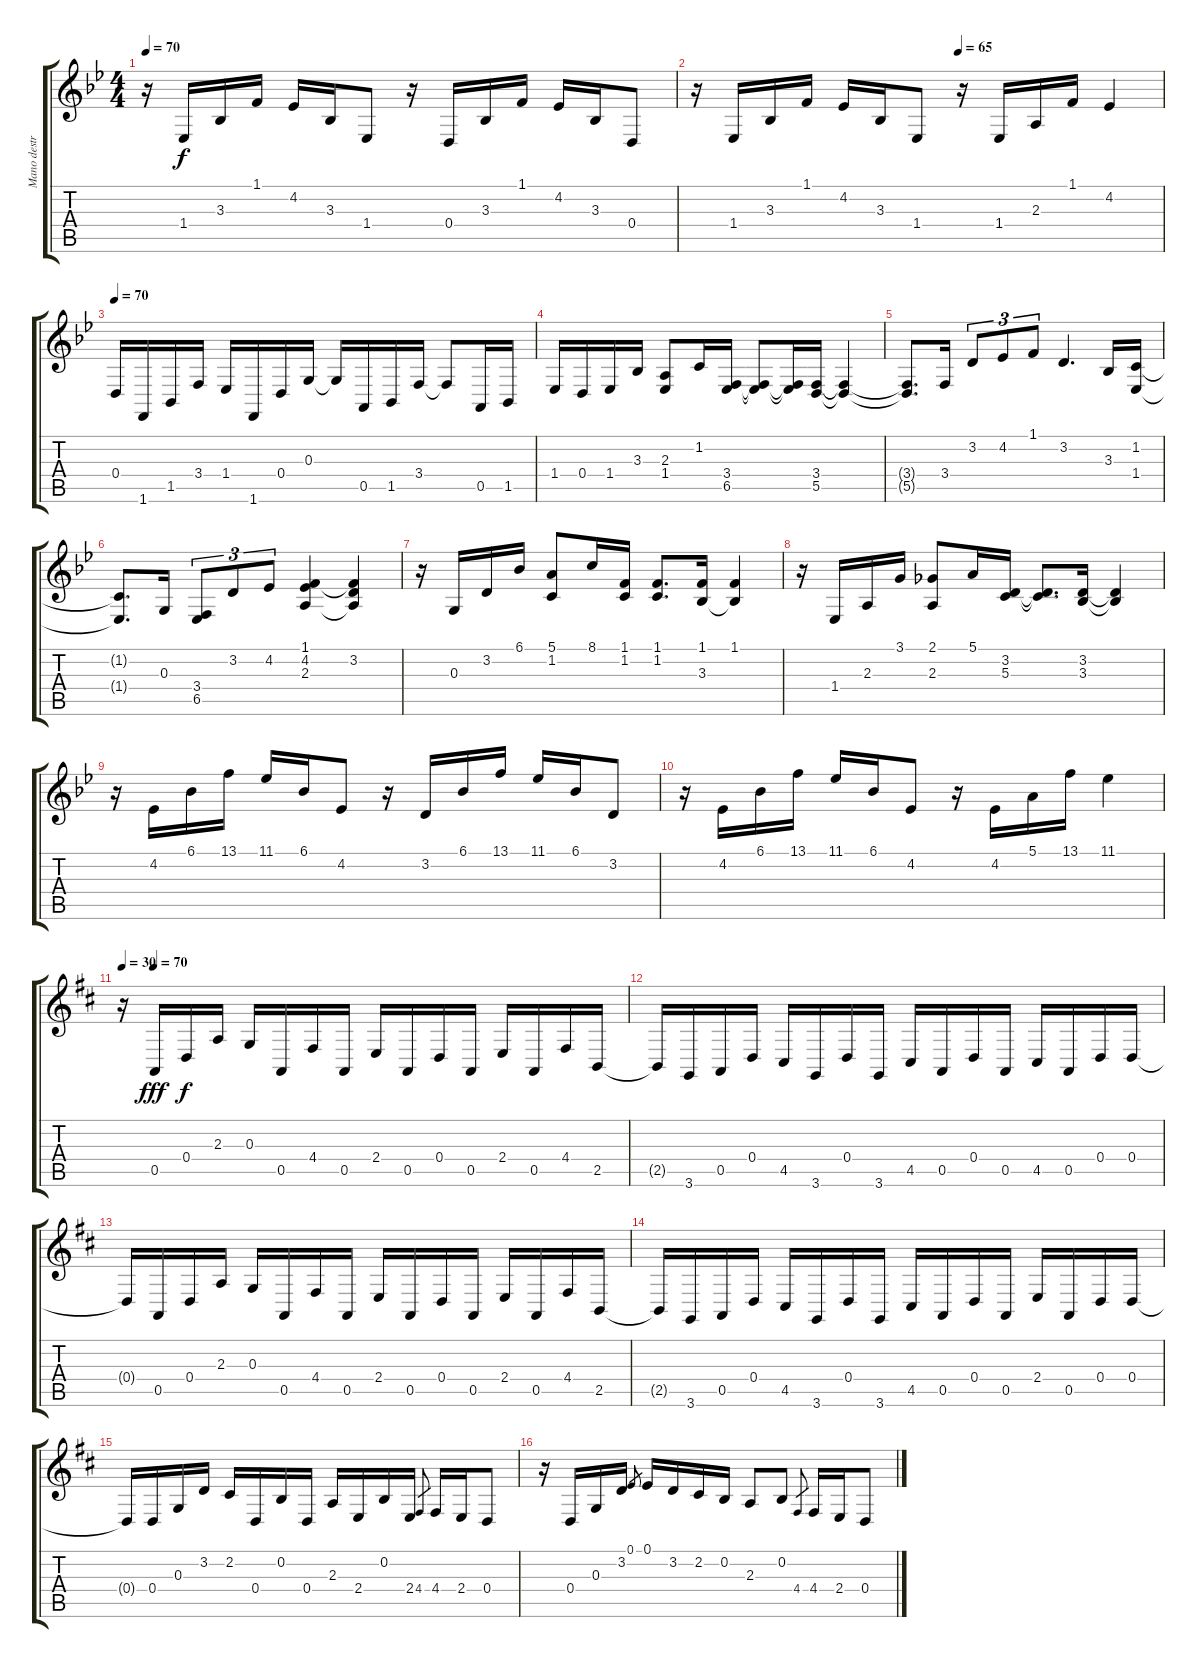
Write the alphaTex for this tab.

\track ("Mano destra" "Mano destr") {instrument acousticgrandpiano}
\staff {score tabs}
\tuning (E4 B3 G3 D3 A2 E2) {hide}
\ts (4 4)
\tempo 70
\clef g2
\ks bb
r.16{dy f} 1.4.16 3.3.16 1.1.16 4.2.16 3.3.16 1.4.8 r.16 0.4.16 3.3.16 1.1.16 4.2.16 3.3.16 0.4.8 |
\tempo (65 0.5625)
r.16 1.4.16 3.3.16 1.1.16 4.2.16 3.3.16 1.4.8 r.16 1.4.16 2.3.16 1.1.16 4.2.4 |
\tempo 70
0.4.16 1.6.16 1.5.16 3.4.16 1.4.16 1.6.16 0.4.16 0.3.16 0.3{t}.16 0.5.16 1.5.16 3.4.16 3.4{t}.8 0.5.16 1.5.16 |
1.4.16 0.4.16 1.4.16 3.3.16 (2.3 1.4).8 1.2.16 (3.4 6.5).16 (3.4{t} 6.5{t}).8 (3.4{t} 6.5{t}).16 (3.4 5.5).16 (3.4{t} 5.5{t}).4 |
(3.4{t} 5.5{t}).8{d} 3.4.16 3.2.8{tu (3 2)} 4.2.8{tu (3 2)} 1.1.8{tu (3 2)} 3.2.4{d} 3.3.16 (1.2 1.4).16 |
(1.2{t} 1.4{t}).8{d} 0.3.16 (3.4 6.5).8{tu (3 2)} 3.2.8{tu (3 2)} 4.2.8{tu (3 2)} (1.1 4.2 2.3).4 (1.1{t} 3.2 2.3{t}).4 |
r.16 0.3.16 3.2.16 6.1.16 (5.1 1.2).8 8.1.16 (1.1 1.2).16 (1.1 1.2).8{d} (1.1 3.3).16 (1.1 3.3{t}).4 |
r.16 1.4.16 2.3.16 3.1.16 (2.1 2.3).8 5.1.16 (3.2 5.3).16 (3.2{t} 5.3{t}).8{d} (3.2 3.3).16 (3.2{t} 3.3{t}).4 |
r.16 4.2.16 6.1.16 13.1.16 11.1.16 6.1.16 4.2.8 r.16 3.2.16 6.1.16 13.1.16 11.1.16 6.1.16 3.2.8 |
r.16 4.2.16 6.1.16 13.1.16 11.1.16 6.1.16 4.2.8 r.16 4.2.16 5.1.16 13.1.16 11.1.4 |
\tempo 30
\tempo (70 0.0625)
\ks d
r.16 0.5.16{dy fff} 0.4.16{dy f} 2.3.16 0.3.16 0.5.16 4.4.16 0.5.16 2.4.16 0.5.16 0.4.16 0.5.16 2.4.16 0.5.16 4.4.16 2.5.16 |
2.5{t}.16 3.6.16 0.5.16 0.4.16 4.5.16 3.6.16 0.4.16 3.6.16 4.5.16 0.5.16 0.4.16 0.5.16 4.5.16 0.5.16 0.4.16 0.4.16 |
0.4{t}.16 0.5.16 0.4.16 2.3.16 0.3.16 0.5.16 4.4.16 0.5.16 2.4.16 0.5.16 0.4.16 0.5.16 2.4.16 0.5.16 4.4.16 2.5.16 |
2.5{t}.16 3.6.16 0.5.16 0.4.16 4.5.16 3.6.16 0.4.16 3.6.16 4.5.16 0.5.16 0.4.16 0.5.16 2.4.16 0.5.16 0.4.16 0.4.16 |
0.4{t}.16 0.4.16 0.3.16 3.2.16 2.2.16 0.4.16 0.2.16 0.4.16 2.3.16 2.4.16 0.2.16 2.4.16 4.4.8{gr} 4.4.16 2.4.16 0.4.8 |
r.16 0.4.16 0.3.16 3.2.16 0.1.8{gr} 0.1.16 3.2.16 2.2.16 0.2.16 2.3.8 0.2.8 4.4.8{gr} 4.4.16 2.4.16 0.4.8
